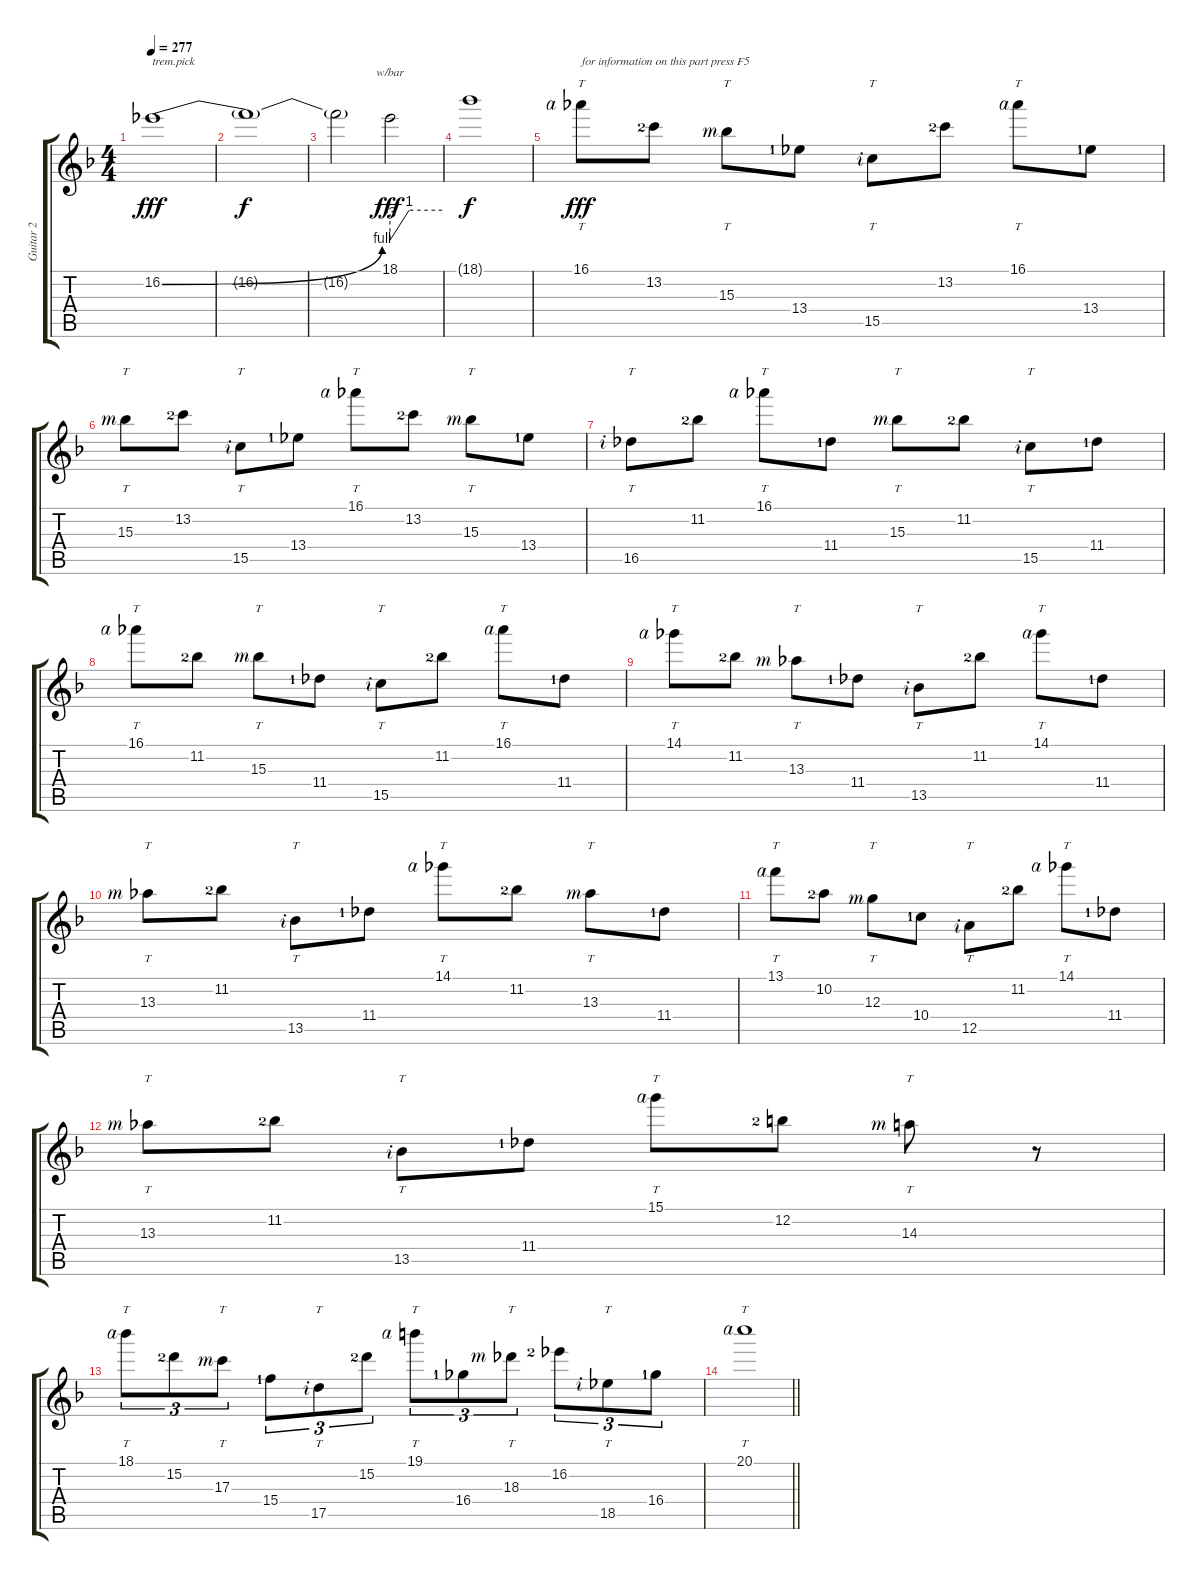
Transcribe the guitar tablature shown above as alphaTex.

\track ("Guitar 2" "Guitar 2") {instrument distortionguitar}
\staff {score tabs}
\tuning (E4 B3 G3 D3 A2 D2) {hide}
\ts (4 4)
\tempo 277
\clef g2
\ks f
16.2{be (bend 0 0 60 4)}.1{txt "trem.pick" dy fff} |
16.2{t}.1{dy f} |
16.2{t}.2 18.1.2{tbe (custom default 0 -12 22 4 60 4) dy fff} |
18.1{t}.1{dy f} |
16.1{rf 4}.8{tt txt "for information on this part press F5" dy fff} 13.2{lf 3}.8 15.3{rf 3}.8{tt} 13.4{lf 2}.8 15.5{rf 2}.8{tt} 13.2{lf 3}.8 16.1{rf 4}.8{tt} 13.4{lf 2}.8 |
15.3{rf 3}.8{tt} 13.2{lf 3}.8 15.5{rf 2}.8{tt} 13.4{lf 2}.8 16.1{rf 4}.8{tt} 13.2{lf 3}.8 15.3{rf 3}.8{tt} 13.4{lf 2}.8 |
16.5{rf 2}.8{tt} 11.2{lf 3}.8 16.1{rf 4}.8{tt} 11.4{lf 2}.8 15.3{rf 3}.8{tt} 11.2{lf 3}.8 15.5{rf 2}.8{tt} 11.4{lf 2}.8 |
16.1{rf 4}.8{tt} 11.2{lf 3}.8 15.3{rf 3}.8{tt} 11.4{lf 2}.8 15.5{rf 2}.8{tt} 11.2{lf 3}.8 16.1{rf 4}.8{tt} 11.4{lf 2}.8 |
14.1{rf 4}.8{tt} 11.2{lf 3}.8 13.3{rf 3}.8{tt} 11.4{lf 2}.8 13.5{rf 2}.8{tt} 11.2{lf 3}.8 14.1{rf 4}.8{tt} 11.4{lf 2}.8 |
13.3{rf 3}.8{tt} 11.2{lf 3}.8 13.5{rf 2}.8{tt} 11.4{lf 2}.8 14.1{rf 4}.8{tt} 11.2{lf 3}.8 13.3{rf 3}.8{tt} 11.4{lf 2}.8 |
13.1{rf 4}.8{tt} 10.2{lf 3}.8 12.3{rf 3}.8{tt} 10.4{lf 2}.8 12.5{rf 2}.8{tt} 11.2{lf 3}.8 14.1{rf 4}.8{tt} 11.4{lf 2}.8 |
13.3{rf 3}.8{tt} 11.2{lf 3}.8 13.5{rf 2}.8{tt} 11.4{lf 2}.8 15.1{rf 4}.8{tt} 12.2{lf 3}.8 14.3{rf 3}.8{tt} r.8 |
18.1{rf 4}.8{tt tu (3 2)} 15.2{lf 3}.8{tu (3 2)} 17.3{rf 3}.8{tt tu (3 2)} 15.4{lf 2}.8{tu (3 2)} 17.5{rf 2}.8{tt tu (3 2)} 15.2{lf 3}.8{tu (3 2)} 19.1{rf 4}.8{tt tu (3 2)} 16.4{lf 2}.8{tu (3 2)} 18.3{rf 3}.8{tt tu (3 2)} 16.2{lf 3}.8{tu (3 2)} 18.5{rf 2}.8{tt tu (3 2)} 16.4{lf 2}.8{tu (3 2)} |
\barLineRight lightlight
20.1{rf 4}.1{tt}
